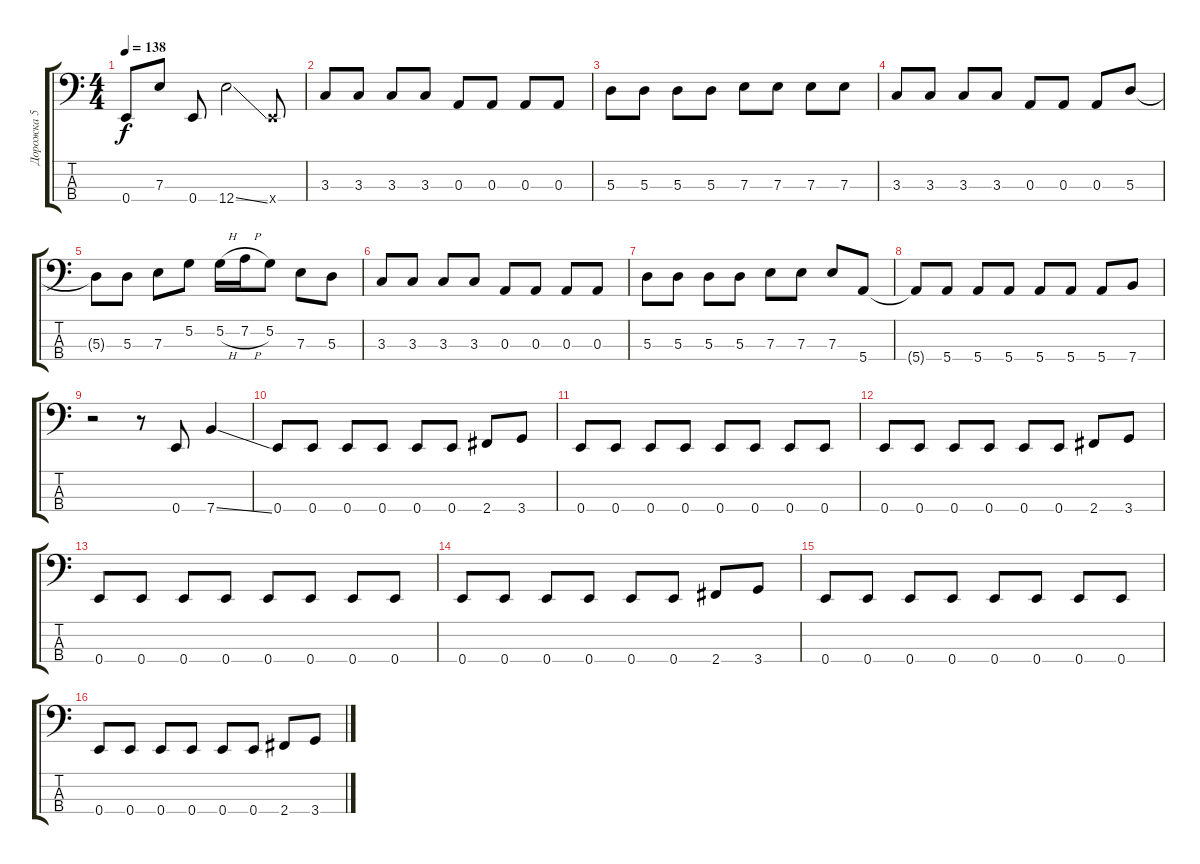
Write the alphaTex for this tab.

\track ("Дорожка 5" "Дорожка 5") {instrument electricbassfinger}
\staff {score tabs}
\tuning (G2 D2 A1 E1) {hide}
\ts (4 4)
\tempo 138
\clef f4
\ks c
0.4.8{dy f} 7.3.8 0.4.8 12.4{ss}.2 0.4{x}.8 |
3.3.8 3.3.8 3.3.8 3.3.8 0.3.8 0.3.8 0.3.8 0.3.8 |
5.3.8 5.3.8 5.3.8 5.3.8 7.3.8 7.3.8 7.3.8 7.3.8 |
3.3.8 3.3.8 3.3.8 3.3.8 0.3.8 0.3.8 0.3.8 5.3.8 |
5.3{t}.8 5.3.8 7.3.8 5.2.8 5.2{h}.16 7.2{h}.16 5.2.8 7.3.8 5.3.8 |
3.3.8 3.3.8 3.3.8 3.3.8 0.3.8 0.3.8 0.3.8 0.3.8 |
5.3.8 5.3.8 5.3.8 5.3.8 7.3.8 7.3.8 7.3.8 5.4.8 |
5.4{t}.8 5.4.8 5.4.8 5.4.8 5.4.8 5.4.8 5.4.8 7.4.8 |
r.2 r.8 0.4.8 7.4{ss}.4 |
0.4.8 0.4.8 0.4.8 0.4.8 0.4.8 0.4.8 2.4.8 3.4.8 |
0.4.8 0.4.8 0.4.8 0.4.8 0.4.8 0.4.8 0.4.8 0.4.8 |
0.4.8 0.4.8 0.4.8 0.4.8 0.4.8 0.4.8 2.4.8 3.4.8 |
0.4.8 0.4.8 0.4.8 0.4.8 0.4.8 0.4.8 0.4.8 0.4.8 |
0.4.8 0.4.8 0.4.8 0.4.8 0.4.8 0.4.8 2.4.8 3.4.8 |
0.4.8 0.4.8 0.4.8 0.4.8 0.4.8 0.4.8 0.4.8 0.4.8 |
0.4.8 0.4.8 0.4.8 0.4.8 0.4.8 0.4.8 2.4.8 3.4.8
